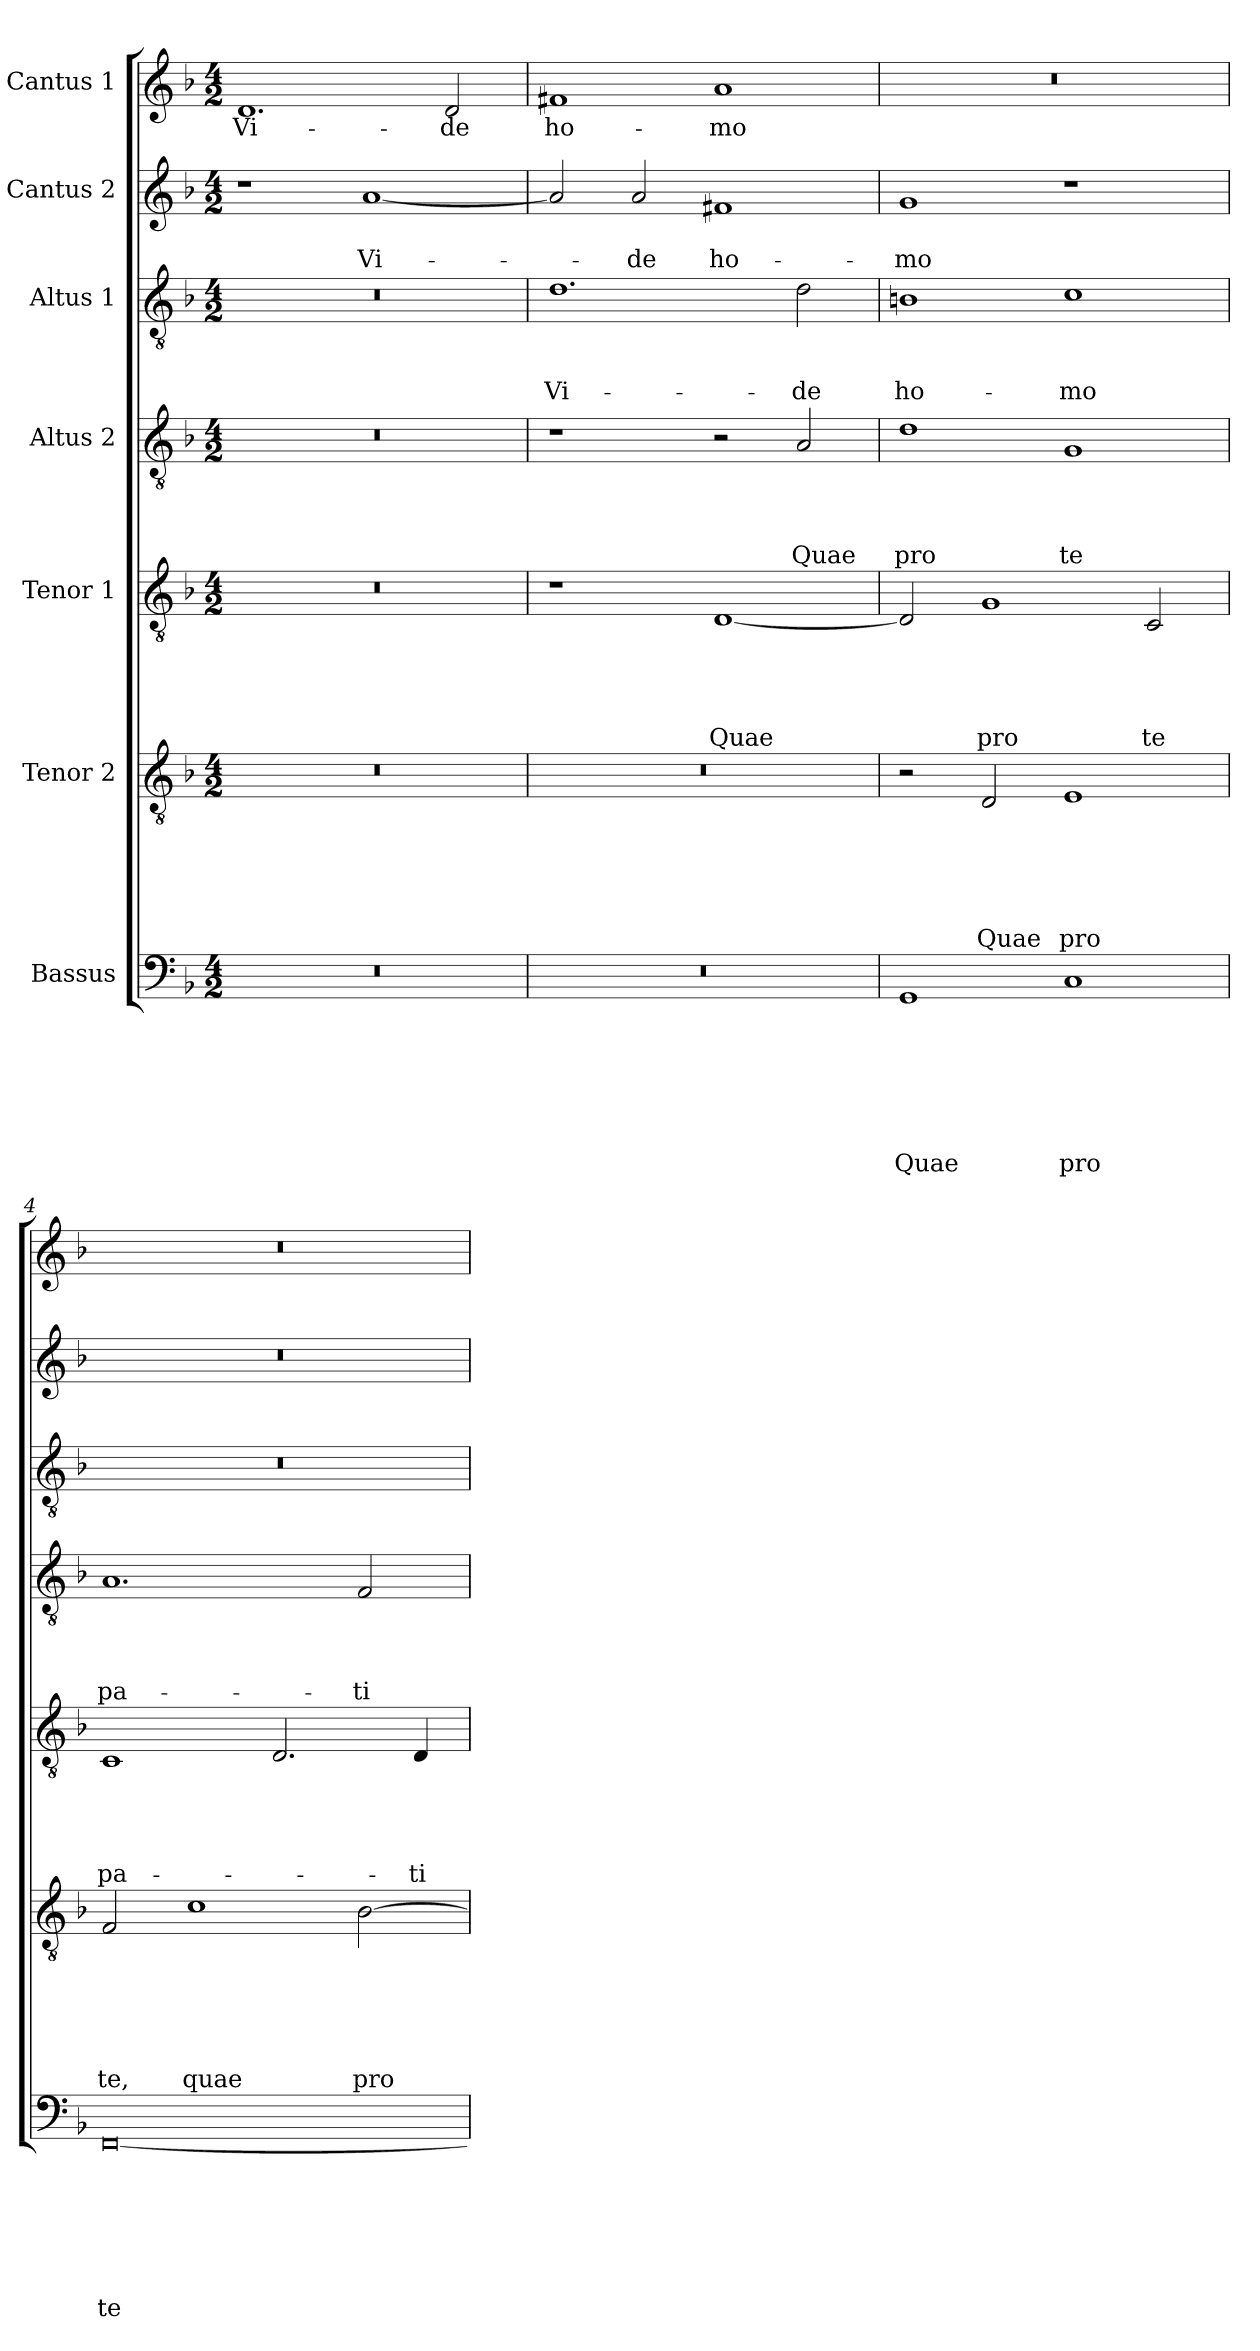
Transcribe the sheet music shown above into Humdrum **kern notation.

**kern	**text	**text	**text	**text	**text	**text	**text	**kern	**text	**text	**text	**text	**text	**text	**kern	**text	**text	**text	**text	**text	**kern	**text	**text	**text	**text	**kern	**text	**text	**text	**kern	**text	**text	**kern	**text
*part7	*part7	*part7	*part7	*part7	*part7	*part7	*part7	*part6	*part6	*part6	*part6	*part6	*part6	*part6	*part5	*part5	*part5	*part5	*part5	*part5	*part4	*part4	*part4	*part4	*part4	*part3	*part3	*part3	*part3	*part2	*part2	*part2	*part1	*part1
*staff7	*staff7	*staff7	*staff7	*staff7	*staff7	*staff7	*staff7	*staff6	*staff6	*staff6	*staff6	*staff6	*staff6	*staff6	*staff5	*staff5	*staff5	*staff5	*staff5	*staff5	*staff4	*staff4	*staff4	*staff4	*staff4	*staff3	*staff3	*staff3	*staff3	*staff2	*staff2	*staff2	*staff1	*staff1
*I"Bassus	*	*	*	*	*	*	*	*I"Tenor 2	*	*	*	*	*	*	*I"Tenor 1	*	*	*	*	*	*I"Altus 2	*	*	*	*	*I"Altus 1	*	*	*	*I"Cantus 2	*	*	*I"Cantus 1	*
*clefF4	*	*	*	*	*	*	*	*clefGv2	*	*	*	*	*	*	*clefGv2	*	*	*	*	*	*clefGv2	*	*	*	*	*clefGv2	*	*	*	*clefG2	*	*	*clefG2	*
*k[b-]	*	*	*	*	*	*	*	*k[b-]	*	*	*	*	*	*	*k[b-]	*	*	*	*	*	*k[b-]	*	*	*	*	*k[b-]	*	*	*	*k[b-]	*	*	*k[b-]	*
*d:	*	*	*	*	*	*	*	*d:	*	*	*	*	*	*	*d:	*	*	*	*	*	*d:	*	*	*	*	*d:	*	*	*	*d:	*	*	*d:	*
*M4/2	*	*	*	*	*	*	*	*M4/2	*	*	*	*	*	*	*M4/2	*	*	*	*	*	*M4/2	*	*	*	*	*M4/2	*	*	*	*M4/2	*	*	*M4/2	*
=1	=1	=1	=1	=1	=1	=1	=1	=1	=1	=1	=1	=1	=1	=1	=1	=1	=1	=1	=1	=1	=1	=1	=1	=1	=1	=1	=1	=1	=1	=1	=1	=1	=1	=1
!	!	!	!	!	!	!	!	!	!	!	!	!	!	!	!	!	!	!	!	!	!	!	!	!	!	!	!	!	!	!	!	!	!	!LO:LY:b
0r	.	.	.	.	.	.	.	0r	.	.	.	.	.	.	0r	.	.	.	.	.	0r	.	.	.	.	0r	.	.	.	1r	.	.	1.d	Vi-
!	!	!	!	!	!	!	!	!	!	!	!	!	!	!	!	!	!	!	!	!	!	!	!	!	!	!	!	!	!	!	!	!LO:LY:b	!	!
.	.	.	.	.	.	.	.	.	.	.	.	.	.	.	.	.	.	.	.	.	.	.	.	.	.	.	.	.	.	[1a	.	Vi-	.	.
!	!	!	!	!	!	!	!	!	!	!	!	!	!	!	!	!	!	!	!	!	!	!	!	!	!	!	!	!	!	!	!	!	!	!LO:LY:b
.	.	.	.	.	.	.	.	.	.	.	.	.	.	.	.	.	.	.	.	.	.	.	.	.	.	.	.	.	.	.	.	.	2d/	-de
=2	=2	=2	=2	=2	=2	=2	=2	=2	=2	=2	=2	=2	=2	=2	=2	=2	=2	=2	=2	=2	=2	=2	=2	=2	=2	=2	=2	=2	=2	=2	=2	=2	=2	=2
!	!	!	!	!	!	!	!	!	!	!	!	!	!	!	!	!	!	!	!	!	!	!	!	!	!	!	!	!	!LO:LY:b	!	!	!	!	!LO:LY:b
0r	.	.	.	.	.	.	.	0r	.	.	.	.	.	.	1r	.	.	.	.	.	1r	.	.	.	.	1.d	.	.	Vi-	2a/]	.	.	1f#X	ho-
!	!	!	!	!	!	!	!	!	!	!	!	!	!	!	!	!	!	!	!	!	!	!	!	!	!	!	!	!	!	!	!	!LO:LY:b	!	!
.	.	.	.	.	.	.	.	.	.	.	.	.	.	.	.	.	.	.	.	.	.	.	.	.	.	.	.	.	.	2a/	.	-de	.	.
!	!	!	!	!	!	!	!	!	!	!	!	!	!	!	!	!	!	!	!	!LO:LY:b	!	!	!	!	!	!	!	!	!	!	!	!LO:LY:b	!	!LO:LY:b
.	.	.	.	.	.	.	.	.	.	.	.	.	.	.	[1D	.	.	.	.	Quae	2r	.	.	.	.	.	.	.	.	1f#X	.	ho-	1a	-mo
!	!	!	!	!	!	!	!	!	!	!	!	!	!	!	!	!	!	!	!	!	!	!	!	!	!LO:LY:b	!	!	!	!LO:LY:b	!	!	!	!	!
.	.	.	.	.	.	.	.	.	.	.	.	.	.	.	.	.	.	.	.	.	2A/	.	.	.	Quae	2d\	.	.	-de	.	.	.	.	.
=3	=3	=3	=3	=3	=3	=3	=3	=3	=3	=3	=3	=3	=3	=3	=3	=3	=3	=3	=3	=3	=3	=3	=3	=3	=3	=3	=3	=3	=3	=3	=3	=3	=3	=3
!	!	!	!	!	!	!	!LO:LY:b	!	!	!	!	!	!	!	!	!	!	!	!	!	!	!	!	!	!LO:LY:b	!	!	!	!LO:LY:b	!	!	!LO:LY:b	!	!
1GG	.	.	.	.	.	.	Quae	2r	.	.	.	.	.	.	2D/]	.	.	.	.	.	1d	.	.	.	pro	1Bn	.	.	ho-	1g	.	-mo	0r	.
!	!	!	!	!	!	!	!	!	!	!	!	!	!	!LO:LY:b	!	!	!	!	!	!LO:LY:b	!	!	!	!	!	!	!	!	!	!	!	!	!	!
.	.	.	.	.	.	.	.	2D/	.	.	.	.	.	Quae	1G	.	.	.	.	pro	.	.	.	.	.	.	.	.	.	.	.	.	.	.
!	!	!	!	!	!	!	!LO:LY:b	!	!	!	!	!	!	!LO:LY:b	!	!	!	!	!	!	!	!	!	!	!LO:LY:b	!	!	!	!LO:LY:b	!	!	!	!	!
1C	.	.	.	.	.	.	pro	1E	.	.	.	.	.	pro	.	.	.	.	.	.	1G	.	.	.	te	1c	.	.	-mo	1r	.	.	.	.
!	!	!	!	!	!	!	!	!	!	!	!	!	!	!	!	!	!	!	!	!LO:LY:b	!	!	!	!	!	!	!	!	!	!	!	!	!	!
.	.	.	.	.	.	.	.	.	.	.	.	.	.	.	2C/	.	.	.	.	te	.	.	.	.	.	.	.	.	.	.	.	.	.	.
=4	=4	=4	=4	=4	=4	=4	=4	=4	=4	=4	=4	=4	=4	=4	=4	=4	=4	=4	=4	=4	=4	=4	=4	=4	=4	=4	=4	=4	=4	=4	=4	=4	=4	=4
!	!	!	!	!	!	!	!LO:LY:b	!	!	!	!	!	!	!LO:LY:b	!	!	!	!	!	!LO:LY:b	!	!	!	!	!LO:LY:b	!	!	!	!	!	!	!	!	!
[0FF	.	.	.	.	.	.	te	2F/	.	.	.	.	.	te,	1C	.	.	.	.	pa-	1.A	.	.	.	pa-	0r	.	.	.	0r	.	.	0r	.
!	!	!	!	!	!	!	!	!	!	!	!	!	!	!LO:LY:b	!	!	!	!	!	!	!	!	!	!	!	!	!	!	!	!	!	!	!	!
.	.	.	.	.	.	.	.	1c	.	.	.	.	.	quae	.	.	.	.	.	.	.	.	.	.	.	.	.	.	.	.	.	.	.	.
.	.	.	.	.	.	.	.	.	.	.	.	.	.	.	2.D/	.	.	.	.	.	.	.	.	.	.	.	.	.	.	.	.	.	.	.
!	!	!	!	!	!	!	!	!	!	!	!	!	!	!LO:LY:b	!	!	!	!	!	!	!	!	!	!	!LO:LY:b	!	!	!	!	!	!	!	!	!
.	.	.	.	.	.	.	.	[2B-\	.	.	.	.	.	pro	.	.	.	.	.	.	2F/	.	.	.	-ti-	.	.	.	.	.	.	.	.	.
!	!	!	!	!	!	!	!	!	!	!	!	!	!	!	!	!	!	!	!	!LO:LY:b	!	!	!	!	!	!	!	!	!	!	!	!	!	!
.	.	.	.	.	.	.	.	.	.	.	.	.	.	.	4D/	.	.	.	.	-ti-	.	.	.	.	.	.	.	.	.	.	.	.	.	.
=	=	=	=	=	=	=	=	=	=	=	=	=	=	=	=	=	=	=	=	=	=	=	=	=	=	=	=	=	=	=	=	=	=	=
*-	*-	*-	*-	*-	*-	*-	*-	*-	*-	*-	*-	*-	*-	*-	*-	*-	*-	*-	*-	*-	*-	*-	*-	*-	*-	*-	*-	*-	*-	*-	*-	*-	*-	*-
